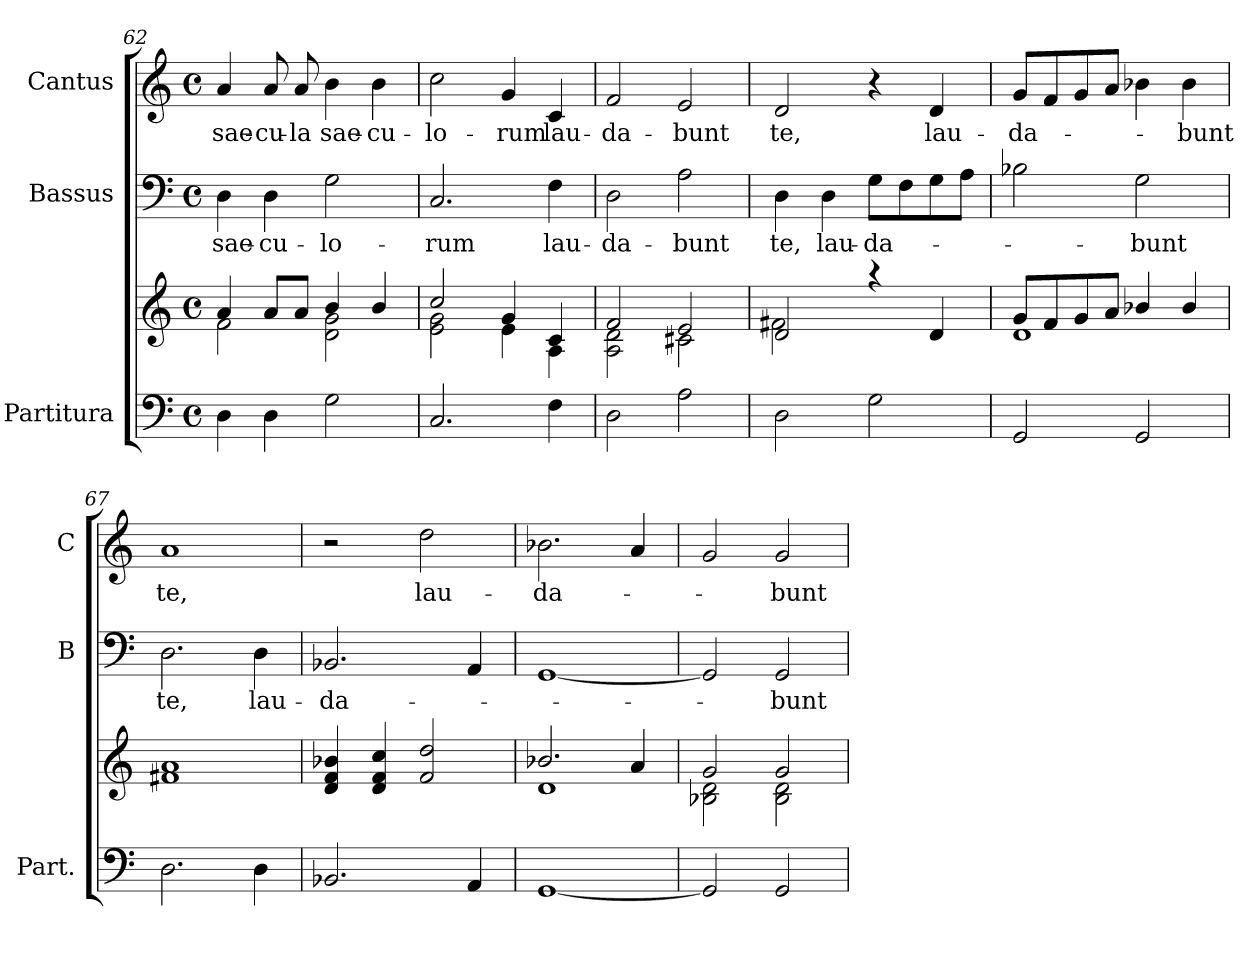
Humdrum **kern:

**kern	**kern	**kern	**text	**kern	**text
*part3	*part3	*part2	*part2	*part1	*part1
*staff4	*staff3	*staff2	*staff2	*staff1	*staff1
*I"Partitura	*	*I"Bassus	*	*I"Cantus	*
*I'Part.	*	*I'B	*	*I'C	*
*clefF4	*clefG2	*clefF4	*	*clefG2	*
*k[]	*k[]	*k[]	*	*k[]	*
*C:	*C:	*C:	*	*C:	*
*M4/4	*M4/4	*M4/4	*	*M4/4	*
*met(c)	*met(c)	*met(c)	*	*met(c)	*
=62	=62	=62	=62	=62	=62
*	*^	*	*	*	*
!	!	!	!	!LO:LY:b	!	!
!	!	!	!	!	!	!LO:LY:b
4D\	4a!/	2f!\	4D\	sae-	4a/	sae-
!	!	!	!	!LO:LY:b	!	!
!	!	!	!	!	!	!LO:LY:b
4D\	8a!/L	.	4D\	-cu-	8a/	-cu-
!	!	!	!	!	!	!LO:LY:b
.	8a!/J	.	.	.	8a/	-la
!	!	!	!	!LO:LY:b	!	!
!	!	!	!	!	!	!LO:LY:b
2G\	4b!/	2d!\ 2g!\	2G\	-lo-	4b\	sae-
!	!	!	!	!	!	!LO:LY:b
.	4b!/	.	.	.	4b\	-cu-
=63	=63	=63	=63	=63	=63	=63
!	!	!	!	!LO:LY:b	!	!
!	!	!	!	!	!	!LO:LY:b
2.C/	2cc!/	2e!\ 2g!\	2.C/	-rum	2cc\	-lo-
!	!	!	!	!	!	!LO:LY:b
.	4g!/	4e!\	.	.	4g/	-rum
!	!	!	!	!LO:LY:b	!	!
!	!	!	!	!	!	!LO:LY:b
4F\	4c!/	4A!\	4F\	lau-	4c/	lau-
=64	=64	=64	=64	=64	=64	=64
!	!	!	!	!LO:LY:b	!	!
!	!	!	!	!	!	!LO:LY:b
2D\	2f!/	2A!\ 2d!\	2D\	-da-	2f/	-da-
!	!	!	!	!LO:LY:b	!	!
!	!	!	!	!	!	!LO:LY:b
2A\	2e!/	2c#X!\	2A\	-bunt	2e/	-bunt
!!LO:LB:g=z
=65	=65	=65	=65	=65	=65	=65
!	!	!	!	!LO:LY:b	!	!
!	!	!	!	!	!	!LO:LY:b
2D\	2d!/	2f#X!\	4D\	te,	2d/	te,
!	!	!	!	!LO:LY:b	!	!
.	.	.	4D\	lau-	.	.
!	!	!	!	!LO:LY:b	!	!
2G\	4raa	2ryy	8G\L	-da-	4r	.
.	.	.	8F\	.	.	.
!	!	!	!	!	!	!LO:LY:b
.	4d!/	.	8G\	.	4d/	lau-
.	.	.	8A\J	.	.	.
=66	=66	=66	=66	=66	=66	=66
!	!	!	!	!	!	!LO:LY:b
2GG/	8g!/L	1d!	2B-X\	.	8g/L	-da-
.	8f/	.	.	.	8f/	.
.	8g/	.	.	.	8g/	.
.	8a/J	.	.	.	8a/J	.
!	!	!	!	!LO:LY:b	!	!
2GG/	4b-X!/	.	2G\	-bunt	4b-X\	.
!	!	!	!	!	!	!LO:LY:b
.	4b-!/	.	.	.	4b-\	-bunt
*	*v	*v	*	*	*	*
=67	=67	=67	=67	=67	=67
!	!	!	!LO:LY:b	!	!
!	!	!	!	!	!LO:LY:b
2.D\	1f#X! 1a!	2.D\	te,	1a	te,
!	!	!	!LO:LY:b	!	!
4D\	.	4D\	lau-	.	.
=68	=68	=68	=68	=68	=68
!	!	!	!LO:LY:b	!	!
2.BB-X/	4d!/ 4f!/ 4b-X!/	2.BB-X/	-da-	2r	.
.	4d!/ 4f!/ 4cc!/	.	.	.	.
!	!	!	!	!	!LO:LY:b
.	2f!/ 2dd!/	.	.	2dd\	lau-
4AA/	.	4AA/	.	.	.
=69	=69	=69	=69	=69	=69
*	*^	*	*	*	*
!	!	!	!	!	!	!LO:LY:b
[1GG	2.b-X!/	1d!	[1GG	.	2.b-X\	-da-
.	4a!/	.	.	.	4a/	.
=70	=70	=70	=70	=70	=70	=70
2GG/]	2g!/	2B-X!\ 2d!\	2GG/]	.	2g/	.
!	!	!	!	!LO:LY:b	!	!
!	!	!	!	!	!	!LO:LY:b
2GG/	2g!/	2B-!\ 2d!\	2GG/	-bunt	2g/	-bunt
*	*v	*v	*	*	*	*
=	=	=	=	=	=
*-	*-	*-	*-	*-	*-
